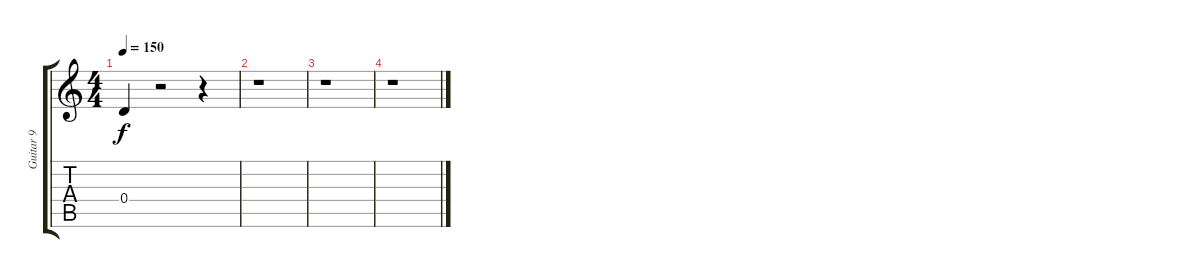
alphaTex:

\track ("Guitar 9" "Guitar 9") {instrument acousticguitarnylon}
\staff {score tabs}
\tuning (E4 B3 G3 D3 A2 E2) {hide}
\ts (4 4)
\tempo 150
\clef g2
\ks c
0.4.4{dy f} r.2 r.4 |
r.1 |
r.1 |
r.1
